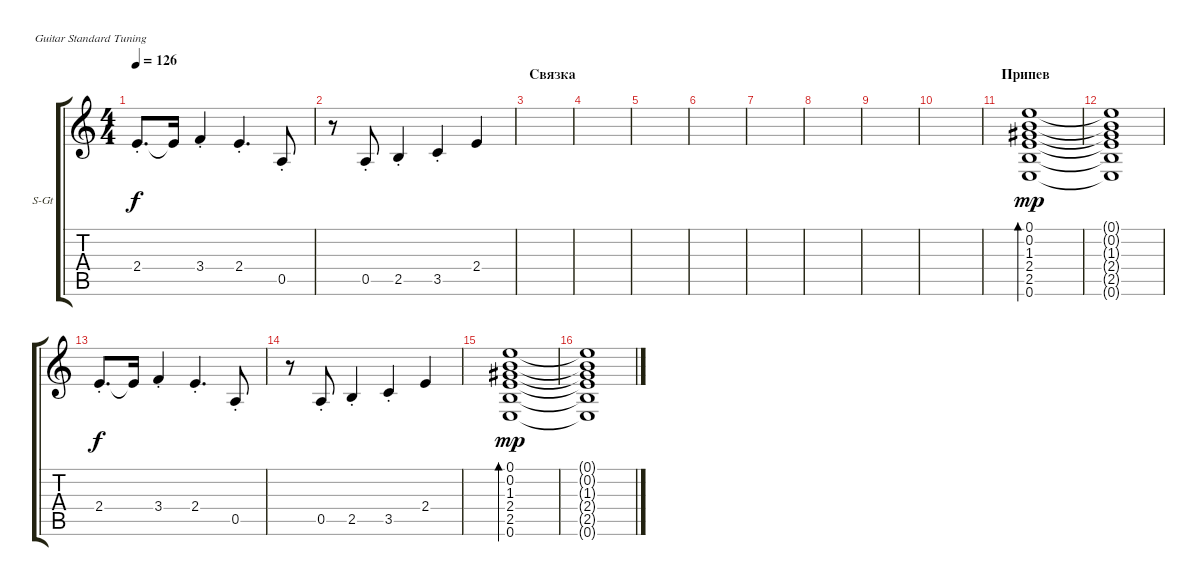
\defaultSystemsLayout 4
\bracketExtendMode groupsimilarinstruments
\firstSystemTrackNameOrientation horizontal
\otherSystemsTrackNameOrientation horizontal
\track ("В. Бутусов (гитара)" "S-Gt") {instrument acousticguitarsteel}
\staff {score tabs}
\tuning (E4 B3 G3 D3 A2 E2)
\ts (4 4)
\tempo 126
\clef g2
\ks c
2.4{st}.8{d dy f} 2.4{t}.16 3.4{st}.4 2.4{st}.4{d} 0.5{st}.8 |
r.8 0.5{st}.8 2.5{st}.4 3.5{st}.4 2.4.4 |
\section ("" "Связка")
|
|
|
|
|
|
|
|
\section ("" "Припев")
(0.6 2.5 2.4 1.3 0.2 0.1).1{bd 82 dy mp} |
(0.6{t} 2.5{t} 2.4{t} 1.3{t} 0.2{t} 0.1{t}).1 |
2.4{st}.8{d dy f} 2.4{t}.16 3.4{st}.4 2.4{st}.4{d} 0.5{st}.8 |
r.8 0.5{st}.8 2.5{st}.4 3.5{st}.4 2.4.4 |
(0.6 2.5 2.4 1.3 0.2 0.1).1{bd 82 dy mp} |
(0.6{t} 2.5{t} 2.4{t} 1.3{t} 0.2{t} 0.1{t}).1
